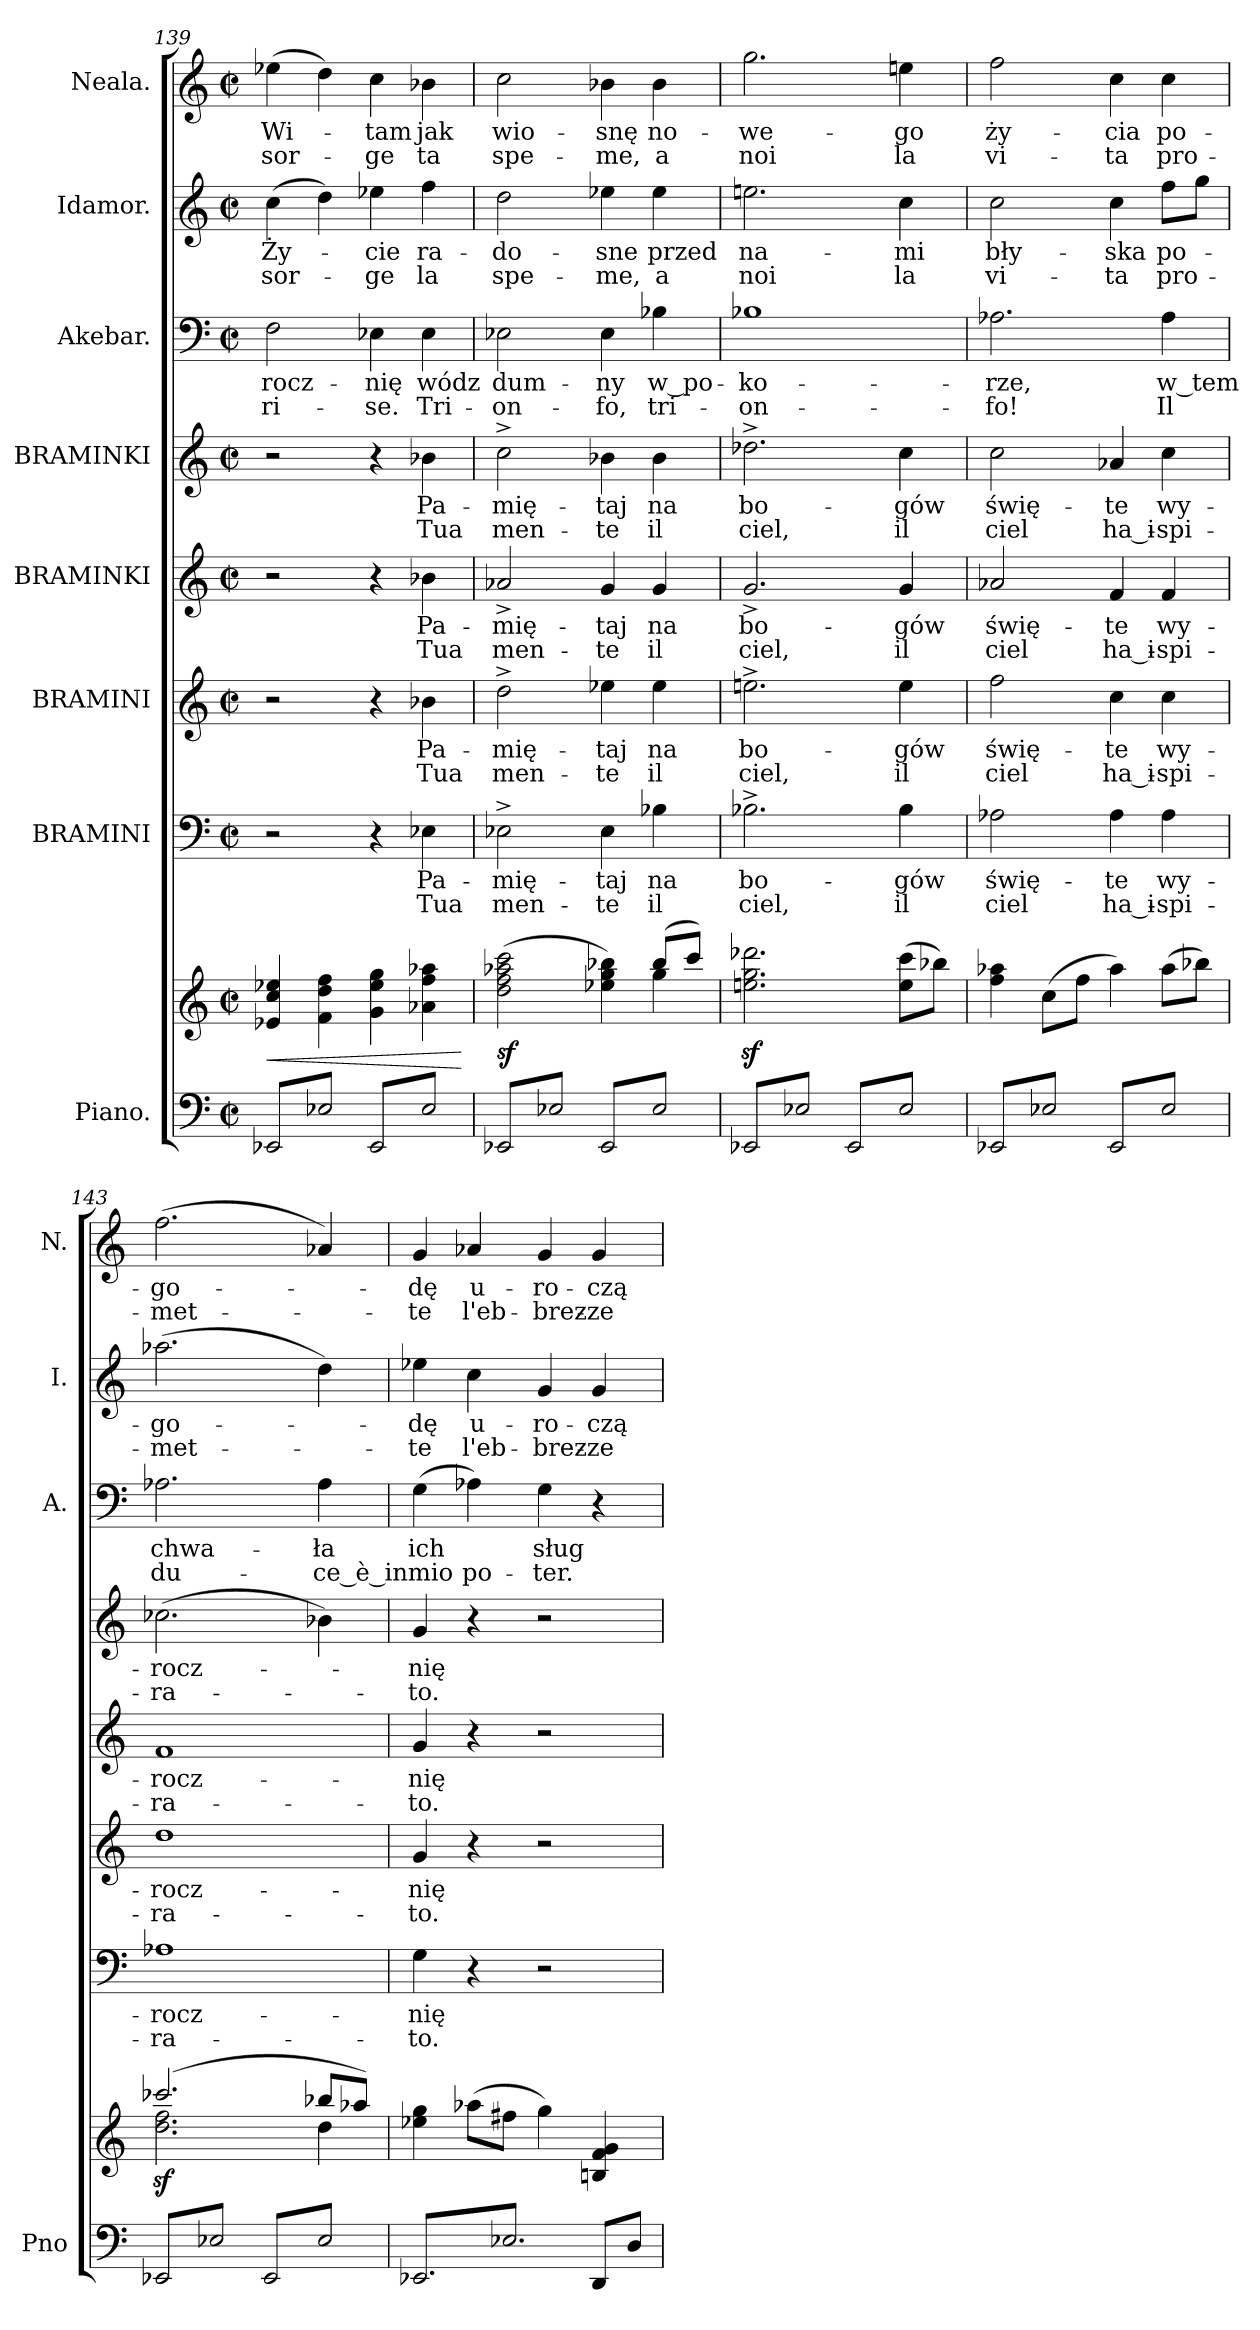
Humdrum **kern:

**kern	**kern	**dynam	**kern	**text	**text	**kern	**text	**text	**kern	**text	**text	**kern	**text	**text	**kern	**text	**text	**kern	**text	**text	**kern	**text	**text
*part8	*part8	*part8	*part7	*part7	*part7	*part6	*part6	*part6	*part5	*part5	*part5	*part4	*part4	*part4	*part3	*part3	*part3	*part2	*part2	*part2	*part1	*part1	*part1
*staff9	*staff8	*staff8/9	*staff7	*staff7	*staff7	*staff6	*staff6	*staff6	*staff5	*staff5	*staff5	*staff4	*staff4	*staff4	*staff3	*staff3	*staff3	*staff2	*staff2	*staff2	*staff1	*staff1	*staff1
*I"Piano.	*	*	*I"BRAMINI	*	*	*I"BRAMINI	*	*	*I"BRAMINKI	*	*	*I"BRAMINKI	*	*	*I"Akebar.	*	*	*I"Idamor.	*	*	*I"Neala.	*	*
*I'Pno	*	*	*	*	*	*	*	*	*	*	*	*	*	*	*I'A.	*	*	*I'I.	*	*	*I'N.	*	*
*clefF4	*clefG2	*	*clefF4	*	*	*clefG2	*	*	*clefG2	*	*	*clefG2	*	*	*clefF4	*	*	*clefG2	*	*	*clefG2	*	*
*	*	*	*	*	*	*ITrd8c12	*	*	*	*	*	*	*	*	*	*	*	*ITrd8c12	*	*	*	*	*
*k[]	*k[]	*	*k[]	*	*	*k[]	*	*	*k[]	*	*	*k[]	*	*	*k[]	*	*	*k[]	*	*	*k[]	*	*
*a:	*a:	*	*a:	*	*	*a:	*	*	*a:	*	*	*a:	*	*	*a:	*	*	*a:	*	*	*a:	*	*
*M2/2	*M2/2	*	*M2/2	*	*	*M2/2	*	*	*M2/2	*	*	*M2/2	*	*	*M2/2	*	*	*M2/2	*	*	*M2/2	*	*
*met(c|)	*met(c|)	*	*met(c|)	*	*	*met(c|)	*	*	*met(c|)	*	*	*met(c|)	*	*	*met(c|)	*	*	*met(c|)	*	*	*met(c|)	*	*
=139	=139	=139	=139	=139	=139	=139	=139	=139	=139	=139	=139	=139	=139	=139	=139	=139	=139	=139	=139	=139	=139	=139	=139
!	!	!LO:HP:b	!	!	!	!	!	!	!	!	!	!	!	!	!	!	!	!	!	!	!	!	!
*tremolo	*	*	*	*	*	*	*	*	*	*	*	*	*	*	*	*	*	*	*	*	*	*	*
8EE-X/L	4e-X/ 4cc/ 4ee-X/	<	2r	.	.	2r	.	.	2r	.	.	2r	.	.	2F\	-rocz-	-ri-	(4c\	Ży-	sor-	(4ee-X\	Wi-	sor-
8E-X/	.	.	.	.	.	.	.	.	.	.	.	.	.	.	.	.	.	.	.	.	.	.	.
8EE-X/	4f\ 4dd\ 4ff\	.	.	.	.	.	.	.	.	.	.	.	.	.	.	.	.	4d\)	.	.	4dd\)	.	.
8E-X/J	.	.	.	.	.	.	.	.	.	.	.	.	.	.	.	.	.	.	.	.	.	.	.
8EE-/L	4g\ 4ee-\ 4gg\	.	4r	.	.	4r	.	.	4r	.	.	4r	.	.	4E-X\	-nię	-se.	4e-X\	-cie	-ge	4cc\	-tam	-ge
8E-/	.	.	.	.	.	.	.	.	.	.	.	.	.	.	.	.	.	.	.	.	.	.	.
8EE-/	4a-X\ 4ff\ 4aa-X\	.	4E-X\	Pa-	Tua	4B-X\	Pa-	Tua	4b-X\	Pa-	Tua	4b-X\	Pa-	Tua	4E-\	wódz	Tri-	4f\	ra-	la	4b-X\	jak	ta
8E-/J	.	.	.	.	.	.	.	.	.	.	.	.	.	.	.	.	.	.	.	.	.	.	.
.	.	[	.	.	.	.	.	.	.	.	.	.	.	.	.	.	.	.	.	.	.	.	.
=140	=140	=140	=140	=140	=140	=140	=140	=140	=140	=140	=140	=140	=140	=140	=140	=140	=140	=140	=140	=140	=140	=140	=140
*	*^	*	*	*	*	*	*	*	*	*	*	*	*	*	*	*	*	*	*	*	*	*	*
8EE-X/L	(2dd\ 2ff\ 2aa-X\ 2ccc\	2.ryy	sf	2E-X^\	-mię-	men-	2d^\	-mię-	men-	2a-X^>/	-mię-	men-	2cc^\	-mię-	men-	2E-X\	dum-	-on-	2d\	-do-	spe-	2cc\	wio-	spe-
8E-X/	.	.	.	.	.	.	.	.	.	.	.	.	.	.	.	.	.	.	.	.	.	.	.	.
8EE-X/	.	.	.	.	.	.	.	.	.	.	.	.	.	.	.	.	.	.	.	.	.	.	.	.
8E-X/J	.	.	.	.	.	.	.	.	.	.	.	.	.	.	.	.	.	.	.	.	.	.	.	.
8EE-/L	4ee-X\ 4gg\ 4bb-X\)	.	.	4E-\	-taj	-te	4e-X\	-taj	-te	4g/	-taj	-te	4b-X\	-taj	-te	4E-\	-ny	-fo,	4e-X\	-sne	-me,	4b-X\	-snę	-me,
8E-/	.	.	.	.	.	.	.	.	.	.	.	.	.	.	.	.	.	.	.	.	.	.	.	.
8EE-/	(8bb-/L	4gg\	.	4B-X\	na	il	4e-\	na	il	4g/	na	il	4b-\	na	il	4B-X\	w_po-	tri-	4e-\	przed	a	4b-\	no-	a
8E-/J	8ccc/J)	.	.	.	.	.	.	.	.	.	.	.	.	.	.	.	.	.	.	.	.	.	.	.
*	*v	*v	*	*	*	*	*	*	*	*	*	*	*	*	*	*	*	*	*	*	*	*	*	*
=141	=141	=141	=141	=141	=141	=141	=141	=141	=141	=141	=141	=141	=141	=141	=141	=141	=141	=141	=141	=141	=141	=141	=141
8EE-X/L	2.eenz\ 2.ggz\ 2.ddd-Xz\	.	2.B-X^\	bo-	ciel,	2.en^\	bo-	ciel,	2.g^>/	bo-	ciel,	2.dd-X^\	bo-	ciel,	1B-X	-ko-	-on-	2.en\	na-	noi	2.gg\	-we-	noi
8E-X/	.	.	.	.	.	.	.	.	.	.	.	.	.	.	.	.	.	.	.	.	.	.	.
8EE-X/	.	.	.	.	.	.	.	.	.	.	.	.	.	.	.	.	.	.	.	.	.	.	.
8E-X/J	.	.	.	.	.	.	.	.	.	.	.	.	.	.	.	.	.	.	.	.	.	.	.
8EE-/L	.	.	.	.	.	.	.	.	.	.	.	.	.	.	.	.	.	.	.	.	.	.	.
8E-/	.	.	.	.	.	.	.	.	.	.	.	.	.	.	.	.	.	.	.	.	.	.	.
8EE-/	(8ee\ 8ccc\L	.	4B-\	-gów	il	4e\	-gów	il	4g/	-gów	il	4cc\	-gów	il	.	.	.	4c\	-mi	la	4een\	-go	la
8E-/J	8bb-X\J)	.	.	.	.	.	.	.	.	.	.	.	.	.	.	.	.	.	.	.	.	.	.
=142	=142	=142	=142	=142	=142	=142	=142	=142	=142	=142	=142	=142	=142	=142	=142	=142	=142	=142	=142	=142	=142	=142	=142
8EE-X/L	4ff\ 4aa-X\	.	2A-X\	świę-	ciel	2f\	świę-	ciel	2a-X/	świę-	ciel	2cc\	świę-	ciel	2.A-X\	-rze,	-fo!	2c\	bły-	vi-	2ff\	ży-	vi-
8E-X/	.	.	.	.	.	.	.	.	.	.	.	.	.	.	.	.	.	.	.	.	.	.	.
8EE-X/	(8cc\L	.	.	.	.	.	.	.	.	.	.	.	.	.	.	.	.	.	.	.	.	.	.
8E-X/J	8ff\J	.	.	.	.	.	.	.	.	.	.	.	.	.	.	.	.	.	.	.	.	.	.
8EE-/L	4aa-\)	.	4A-\	-te	ha_i-	4c\	-te	ha_i-	4f/	-te	ha_i-	4a-X/	-te	ha_i-	.	.	.	4c\	-ska	-ta	4cc\	-cia	-ta
8E-/	.	.	.	.	.	.	.	.	.	.	.	.	.	.	.	.	.	.	.	.	.	.	.
8EE-/	(8aa-\L	.	4A-\	wy-	-spi-	4c\	wy-	-spi-	4f/	wy-	-spi-	4cc\	wy-	-spi-	4A-\	w_tem	Il	8f\L	po-	pro-	4cc\	po-	pro-
8E-/J	8bb-X\J)	.	.	.	.	.	.	.	.	.	.	.	.	.	.	.	.	8g\J	.	.	.	.	.
=143	=143	=143	=143	=143	=143	=143	=143	=143	=143	=143	=143	=143	=143	=143	=143	=143	=143	=143	=143	=143	=143	=143	=143
*	*^	*	*	*	*	*	*	*	*	*	*	*	*	*	*	*	*	*	*	*	*	*	*
8EE-X/L	(2.ccc-X/	2.ddz\ 2.ffz\	.	1A-X	-rocz-	-ra-	1d	-rocz-	-ra-	1f	-rocz-	-ra-	(2.cc-X\	-rocz-	-ra-	2.A-X\	chwa-	du-	(2.a-X\	-go-	-met-	(2.ff\	-go-	-met-
8E-/	.	.	.	.	.	.	.	.	.	.	.	.	.	.	.	.	.	.	.	.	.	.	.	.
8EE-X/	.	.	.	.	.	.	.	.	.	.	.	.	.	.	.	.	.	.	.	.	.	.	.	.
8E-/J	.	.	.	.	.	.	.	.	.	.	.	.	.	.	.	.	.	.	.	.	.	.	.	.
8EE-/L	.	.	.	.	.	.	.	.	.	.	.	.	.	.	.	.	.	.	.	.	.	.	.	.
8E-/	.	.	.	.	.	.	.	.	.	.	.	.	.	.	.	.	.	.	.	.	.	.	.	.
8EE-/	8bb-X/L	4dd\	.	.	.	.	.	.	.	.	.	.	4b-X\)	.	.	4A-\	-ła	-ce_è_in	4d\)	.	.	4a-X/)	.	.
8E-/J	8aa-X/J)	.	.	.	.	.	.	.	.	.	.	.	.	.	.	.	.	.	.	.	.	.	.	.
*	*v	*v	*	*	*	*	*	*	*	*	*	*	*	*	*	*	*	*	*	*	*	*	*	*
=144	=144	=144	=144	=144	=144	=144	=144	=144	=144	=144	=144	=144	=144	=144	=144	=144	=144	=144	=144	=144	=144	=144	=144
8EE-X/L	4ee-X\ 4gg\	.	4G\	-nię	-to.	4G/	-nię	-to.	4g/	-nię	-to.	4g/	-nię	-to.	(4G\	ich	mio	4e-X\	-dę	-te	4g/	-dę	-te
8E-/	.	.	.	.	.	.	.	.	.	.	.	.	.	.	.	.	.	.	.	.	.	.	.
8EE-X/	(8aa-X\L	.	4r	.	.	4r	.	.	4r	.	.	4r	.	.	4A-X\)	.	po-	4c\	u-	l'eb-	4a-X/	u-	l'eb-
8E-/	8ff#X\J	.	.	.	.	.	.	.	.	.	.	.	.	.	.	.	.	.	.	.	.	.	.
8EE-X/	4gg\)	.	2r	.	.	2r	.	.	2r	.	.	2r	.	.	4G\	sług	-ter.	4G/	-ro-	-brez-	4g/	-ro-	-brez-
8E-/J	.	.	.	.	.	.	.	.	.	.	.	.	.	.	.	.	.	.	.	.	.	.	.
*Xtremolo	*	*	*	*	*	*	*	*	*	*	*	*	*	*	*	*	*	*	*	*	*	*	*
8DD/L	4Bn/ 4f/ 4g/	.	.	.	.	.	.	.	.	.	.	.	.	.	4r	.	.	4G/	-czą	-ze	4g/	-czą	-ze
8D/J	.	.	.	.	.	.	.	.	.	.	.	.	.	.	.	.	.	.	.	.	.	.	.
.	.	.	.	.	.	.	.	.	.	.	.	.	.	.	.	.	.	.	.	.	.	.	.
=	=	=	=	=	=	=	=	=	=	=	=	=	=	=	=	=	=	=	=	=	=	=	=
*-	*-	*-	*-	*-	*-	*-	*-	*-	*-	*-	*-	*-	*-	*-	*-	*-	*-	*-	*-	*-	*-	*-	*-
